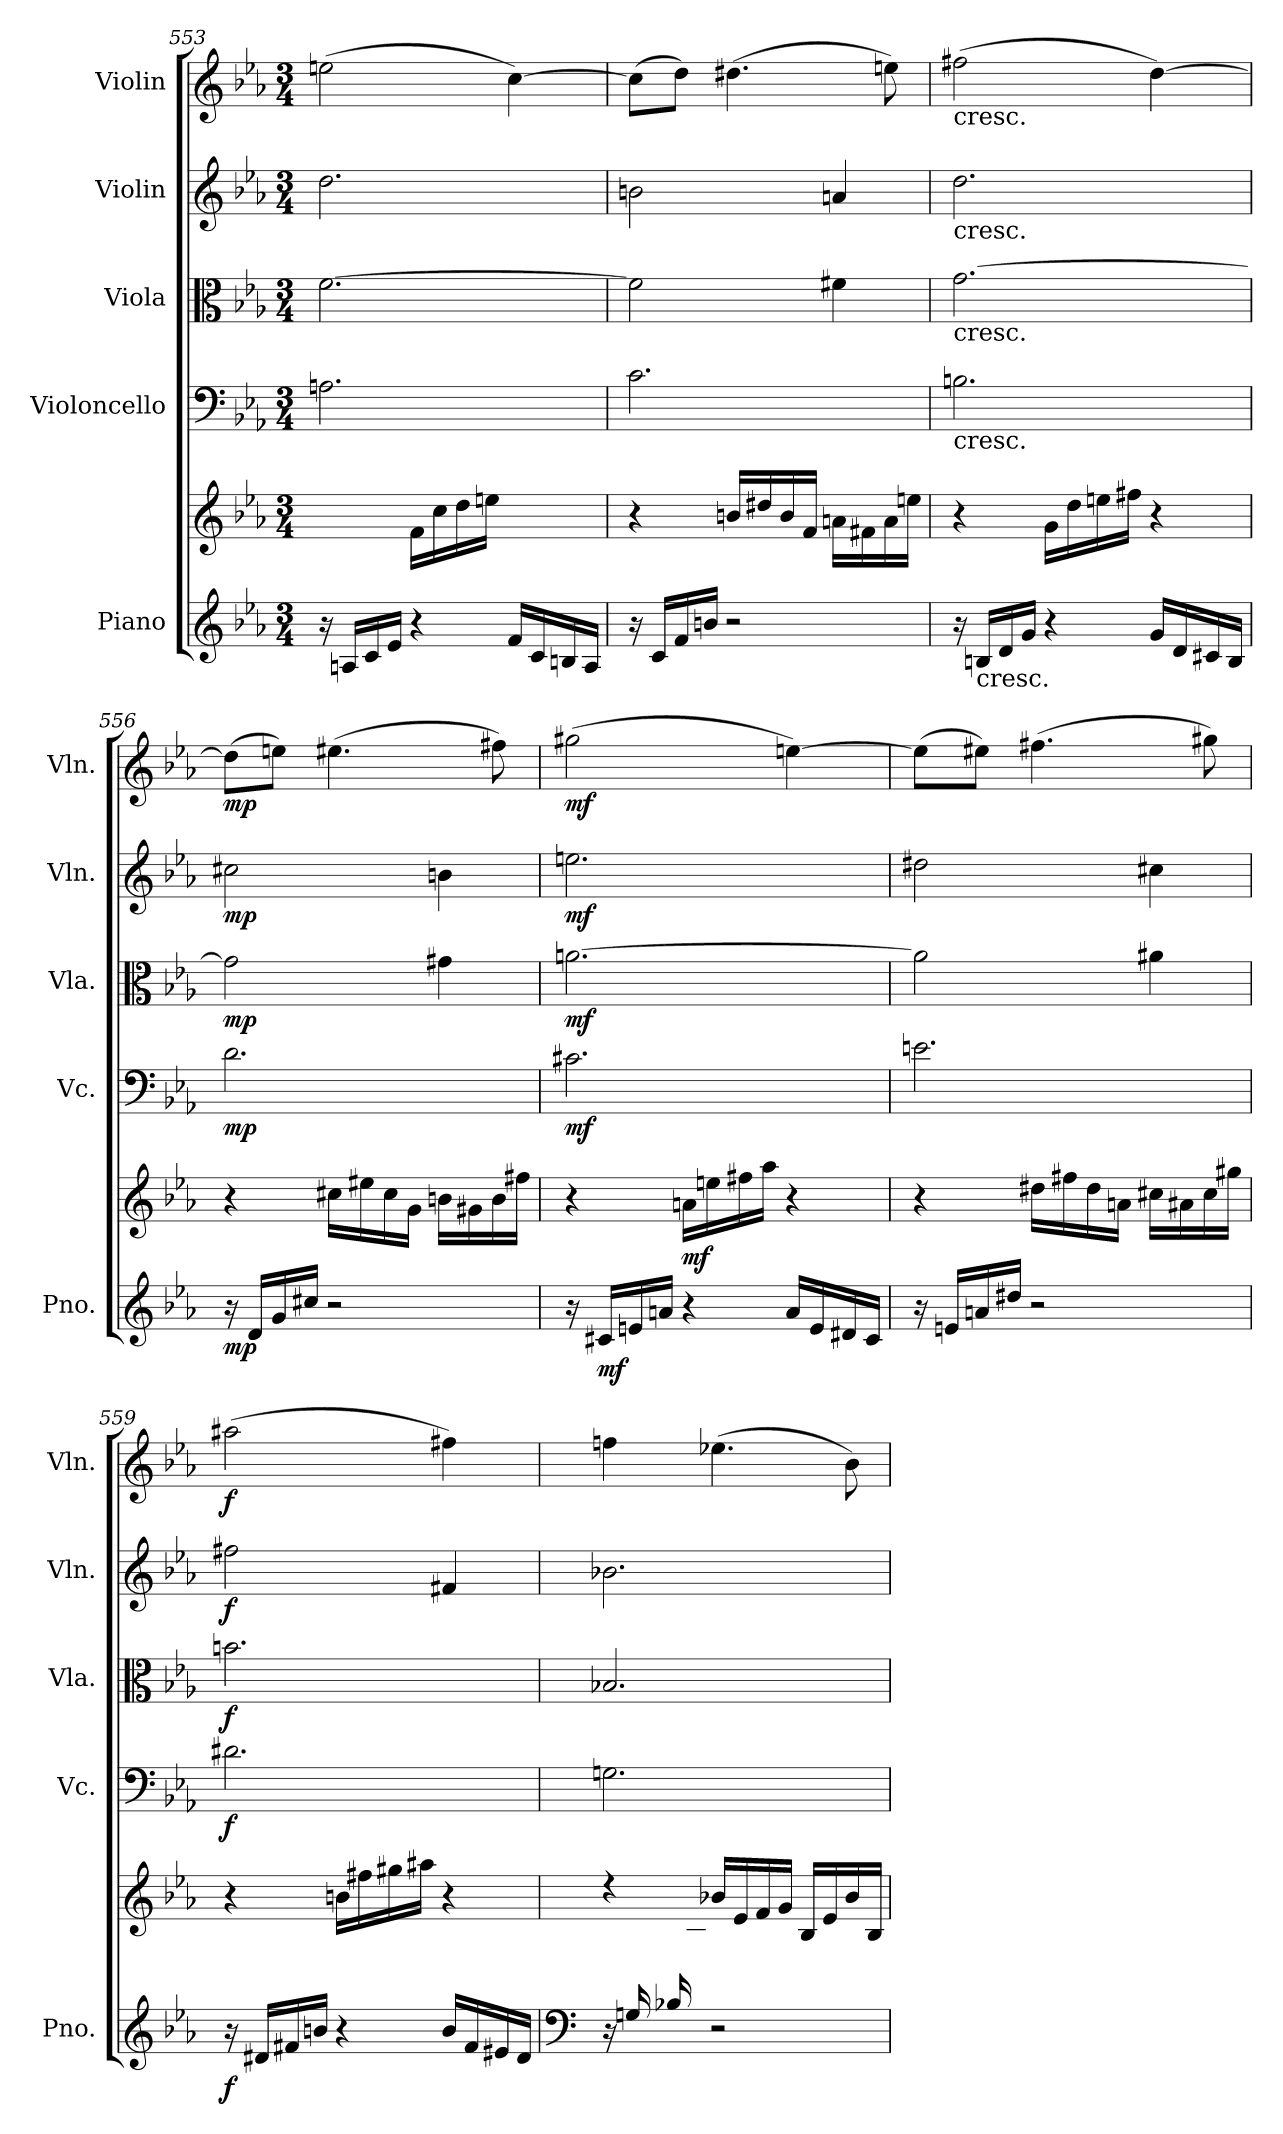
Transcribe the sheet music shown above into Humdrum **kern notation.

**kern	**kern	**dynam	**kern	**dynam	**kern	**dynam	**kern	**dynam	**kern	**dynam
*part5	*part5	*part5	*part4	*part4	*part3	*part3	*part2	*part2	*part1	*part1
*staff6	*staff5	*staff5/6	*staff4	*staff4	*staff3	*staff3	*staff2	*staff2	*staff1	*staff1
*I"Piano	*	*	*I"Violoncello	*	*I"Viola	*	*I"Violin	*	*I"Violin	*
*I'Pno.	*	*	*I'Vc.	*	*I'Vla.	*	*I'Vln.	*	*I'Vln.	*
*clefG2	*clefG2	*	*clefF4	*	*clefC3	*	*clefG2	*	*clefG2	*
*k[b-e-a-]	*k[b-e-a-]	*	*k[b-e-a-]	*	*k[b-e-a-]	*	*k[b-e-a-]	*	*k[b-e-a-]	*
*M3/4	*M3/4	*	*M3/4	*	*M3/4	*	*M3/4	*	*M3/4	*
=553	=553	=553	=553	=553	=553	=553	=553	=553	=553	=553
16r	4ryy	.	2.An\	.	[2.f\	.	2.dd\	.	(2een\	.
16An/LL	.	.	.	.	.	.	.	.	.	.
16c/	.	.	.	.	.	.	.	.	.	.
16e-/JJ	.	.	.	.	.	.	.	.	.	.
4r	16f\LL	.	.	.	.	.	.	.	.	.
.	16cc\	.	.	.	.	.	.	.	.	.
.	16dd\	.	.	.	.	.	.	.	.	.
.	16een\JJ	.	.	.	.	.	.	.	.	.
16f/LL	4ryy	.	.	.	.	.	.	.	[4cc\)	.
16c/	.	.	.	.	.	.	.	.	.	.
16Bn/	.	.	.	.	.	.	.	.	.	.
16A/JJ	.	.	.	.	.	.	.	.	.	.
!!LO:PB:g=z
=554	=554	=554	=554	=554	=554	=554	=554	=554	=554	=554
16r	4r	.	2.c\	.	2f\]	.	2bn\	.	(8cc\L]	.
16c/LL	.	.	.	.	.	.	.	.	.	.
16f/	.	.	.	.	.	.	.	.	8dd\J)	.
16bn/JJ	.	.	.	.	.	.	.	.	.	.
2r	16bn/LL	.	.	.	.	.	.	.	(4.dd#X\	.
.	16dd#X/	.	.	.	.	.	.	.	.	.
.	16b/	.	.	.	.	.	.	.	.	.
.	16f/JJ	.	.	.	.	.	.	.	.	.
.	16an\LL	.	.	.	4f#X\	.	4an/	.	.	.
.	16f#X\	.	.	.	.	.	.	.	.	.
.	16a\	.	.	.	.	.	.	.	8een\)	.
.	16een\JJ	.	.	.	.	.	.	.	.	.
=555	=555	=555	=555	=555	=555	=555	=555	=555	=555	=555
!	!	!	!	!	!	!	!	!	!LO:TX:b:t=cresc.	!
!	!	!	!	!	!	!	!LO:TX:b:t=cresc.	!	!	!
!	!	!	!	!	!LO:TX:b:t=cresc.	!	!	!	!	!
!	!	!	!LO:TX:b:t=cresc.	!	!	!	!	!	!	!
16r	4r	.	2.Bn\	.	[2.g\	.	2.dd\	.	(2ff#X\	.
!LO:TX:b:t=cresc.	!	!	!	!	!	!	!	!	!	!
16Bn/LL	.	.	.	.	.	.	.	.	.	.
16d/	.	.	.	.	.	.	.	.	.	.
16g/JJ	.	.	.	.	.	.	.	.	.	.
4r	16g\LL	.	.	.	.	.	.	.	.	.
.	16dd\	.	.	.	.	.	.	.	.	.
.	16een\	.	.	.	.	.	.	.	.	.
.	16ff#X\JJ	.	.	.	.	.	.	.	.	.
16g/LL	4r	.	.	.	.	.	.	.	[4dd\)	.
16d/	.	.	.	.	.	.	.	.	.	.
16c#X/	.	.	.	.	.	.	.	.	.	.
16B/JJ	.	.	.	.	.	.	.	.	.	.
!!LO:LB:g=z
=556	=556	=556	=556	=556	=556	=556	=556	=556	=556	=556
!	!	!LO:DY:b=2	!	!LO:DY:b	!	!LO:DY:b	!	!LO:DY:b	!	!LO:DY:b
16r	4r	mp	2.d\	mp	2g\]	mp	2cc#X\	mp	(8dd\L]	mp
16d/LL	.	.	.	.	.	.	.	.	.	.
16g/	.	.	.	.	.	.	.	.	8een\J)	.
16cc#X/JJ	.	.	.	.	.	.	.	.	.	.
2r	16cc#X\LL	.	.	.	.	.	.	.	(4.ee#X\	.
.	16ee#X\	.	.	.	.	.	.	.	.	.
.	16cc#\	.	.	.	.	.	.	.	.	.
.	16g\JJ	.	.	.	.	.	.	.	.	.
.	16bn\LL	.	.	.	4g#X\	.	4bn\	.	.	.
.	16g#X\	.	.	.	.	.	.	.	.	.
.	16b\	.	.	.	.	.	.	.	8ff#X\)	.
.	16ff#X\JJ	.	.	.	.	.	.	.	.	.
=557	=557	=557	=557	=557	=557	=557	=557	=557	=557	=557
!	!	!	!	!LO:DY:b	!	!LO:DY:b	!	!LO:DY:b	!	!LO:DY:b
16r	4r	.	2.c#X\	mf	[2.an\	mf	2.een\	mf	(2gg#X\	mf
!	!	!LO:DY:b=2	!	!	!	!	!	!	!	!
16c#X/LL	.	mf	.	.	.	.	.	.	.	.
16en/	.	.	.	.	.	.	.	.	.	.
16an/JJ	.	.	.	.	.	.	.	.	.	.
!	!	!LO:DY:b	!	!	!	!	!	!	!	!
4r	16an\LL	mf	.	.	.	.	.	.	.	.
.	16een\	.	.	.	.	.	.	.	.	.
.	16ff#X\	.	.	.	.	.	.	.	.	.
.	16aa-\JJ	.	.	.	.	.	.	.	.	.
16a/LL	4r	.	.	.	.	.	.	.	[4een\)	.
16e/	.	.	.	.	.	.	.	.	.	.
16d#X/	.	.	.	.	.	.	.	.	.	.
16c#/JJ	.	.	.	.	.	.	.	.	.	.
!!LO:PB:g=z
=558	=558	=558	=558	=558	=558	=558	=558	=558	=558	=558
16r	4r	.	2.en\	.	2a\]	.	2dd#X\	.	(8ee\L]	.
16en/LL	.	.	.	.	.	.	.	.	.	.
16an/	.	.	.	.	.	.	.	.	8ee#X\J)	.
16dd#X/JJ	.	.	.	.	.	.	.	.	.	.
2r	16dd#X\LL	.	.	.	.	.	.	.	(4.ff#X\	.
.	16ff#X\	.	.	.	.	.	.	.	.	.
.	16dd#\	.	.	.	.	.	.	.	.	.
.	16an\JJ	.	.	.	.	.	.	.	.	.
.	16cc#X\LL	.	.	.	4a#X\	.	4cc#X\	.	.	.
.	16a#X\	.	.	.	.	.	.	.	.	.
.	16cc#\	.	.	.	.	.	.	.	8gg#X\)	.
.	16gg#X\JJ	.	.	.	.	.	.	.	.	.
=559	=559	=559	=559	=559	=559	=559	=559	=559	=559	=559
!	!	!LO:DY:b=2	!	!LO:DY:b	!	!LO:DY:b	!	!LO:DY:b	!	!LO:DY:b
16r	4r	f	2.d#X\	f	2.bn\	f	2ff#X\	f	(2aa#X\	f
16d#X/LL	.	.	.	.	.	.	.	.	.	.
16f#X/	.	.	.	.	.	.	.	.	.	.
16bn/JJ	.	.	.	.	.	.	.	.	.	.
4r	16bn\LL	.	.	.	.	.	.	.	.	.
.	16ff#X\	.	.	.	.	.	.	.	.	.
.	16gg#X\	.	.	.	.	.	.	.	.	.
.	16aa#X\JJ	.	.	.	.	.	.	.	.	.
16b/LL	4r	.	.	.	.	.	4f#X/	.	4ff#X\)	.
16f#/	.	.	.	.	.	.	.	.	.	.
16e#X/	.	.	.	.	.	.	.	.	.	.
16d#/JJ	.	.	.	.	.	.	.	.	.	.
!!LO:LB:g=z
=560	=560	=560	=560	=560	=560	=560	=560	=560	=560	=560
*clefF4	*	*	*	*	*	*	*	*	*	*
*	*^	*	*	*	*	*	*	*	*	*
16r	4r	8.ryy	.	2.Gn\	.	2.B-X/	.	2.b-X\	.	4ffn\	.
16Gn/LL	.	.	.	.	.	.	.	.	.	.	.
16B-X/	.	.	.	.	.	.	.	.	.	.	.
16ryy	.	16B-X\JJ	.	.	.	.	.	.	.	.	.
2r	16b-X/LL	2ryy	.	.	.	.	.	.	.	(4.ee-X\	.
.	16e-/	.	.	.	.	.	.	.	.	.	.
.	16f/	.	.	.	.	.	.	.	.	.	.
.	16g/JJ	.	.	.	.	.	.	.	.	.	.
.	16B-/LL	.	.	.	.	.	.	.	.	.	.
.	16e-/	.	.	.	.	.	.	.	.	.	.
.	16b-/	.	.	.	.	.	.	.	.	8b-\)	.
.	16B-/JJ	.	.	.	.	.	.	.	.	.	.
*	*v	*v	*	*	*	*	*	*	*	*	*
=	=	=	=	=	=	=	=	=	=	=
*-	*-	*-	*-	*-	*-	*-	*-	*-	*-	*-
